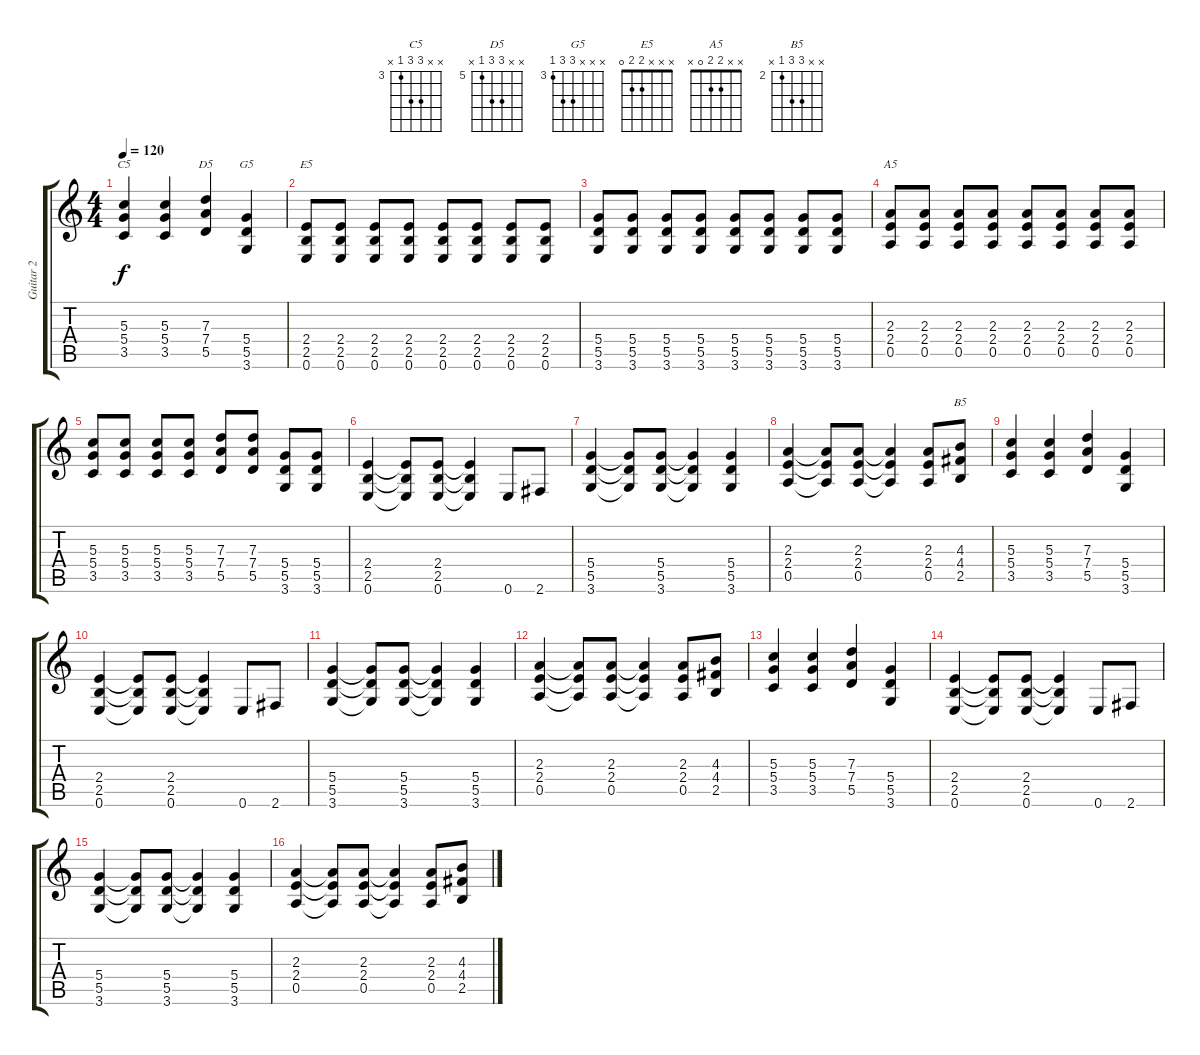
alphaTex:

\track ("Guitar 2" "Guitar 2") {instrument overdrivenguitar}
\staff {score tabs}
\tuning (E4 B3 G3 D3 A2 E2) {hide}
\chord ("C5" x x 5 5 3 x) {firstfret 3}
\chord ("D5" x x 7 7 5 x) {firstfret 5}
\chord ("G5" x x x 5 5 3) {firstfret 3}
\chord ("E5" x x x 2 2 0)
\chord ("A5" x x 2 2 0 x)
\chord ("B5" x x 4 4 2 x) {firstfret 2}
\ts (4 4)
\tempo 120
\clef g2
\ks c
(5.3 5.4 3.5).4{ch "C5" dy f} (5.3 5.4 3.5).4 (7.3 7.4 5.5).4{ch "D5"} (5.4 5.5 3.6).4{ch "G5"} |
(2.4 2.5 0.6).8{ch "E5"} (2.4 2.5 0.6).8 (2.4 2.5 0.6).8 (2.4 2.5 0.6).8 (2.4 2.5 0.6).8 (2.4 2.5 0.6).8 (2.4 2.5 0.6).8 (2.4 2.5 0.6).8 |
(5.4 5.5 3.6).8 (5.4 5.5 3.6).8 (5.4 5.5 3.6).8 (5.4 5.5 3.6).8 (5.4 5.5 3.6).8 (5.4 5.5 3.6).8 (5.4 5.5 3.6).8 (5.4 5.5 3.6).8 |
(2.3 2.4 0.5).8{ch "A5"} (2.3 2.4 0.5).8 (2.3 2.4 0.5).8 (2.3 2.4 0.5).8 (2.3 2.4 0.5).8 (2.3 2.4 0.5).8 (2.3 2.4 0.5).8 (2.3 2.4 0.5).8 |
(5.3 5.4 3.5).8 (5.3 5.4 3.5).8 (5.3 5.4 3.5).8 (5.3 5.4 3.5).8 (7.3 7.4 5.5).8 (7.3 7.4 5.5).8 (5.4 5.5 3.6).8 (5.4 5.5 3.6).8 |
(2.4 2.5 0.6).4 (2.4{t} 2.5{t} 0.6{t}).8 (2.4 2.5 0.6).8 (2.4{t} 2.5{t} 0.6{t}).4 0.6.8 2.6.8 |
(5.4 5.5 3.6).4 (5.4{t} 5.5{t} 3.6{t}).8 (5.4 5.5 3.6).8 (5.4{t} 5.5{t} 3.6{t}).4 (5.4 5.5 3.6).4 |
(2.3 2.4 0.5).4 (2.3{t} 2.4{t} 0.5{t}).8 (2.3 2.4 0.5).8 (2.3{t} 2.4{t} 0.5{t}).4 (2.3 2.4 0.5).8 (4.3 4.4 2.5).8{ch "B5"} |
(5.3 5.4 3.5).4 (5.3 5.4 3.5).4 (7.3 7.4 5.5).4 (5.4 5.5 3.6).4 |
(2.4 2.5 0.6).4 (2.4{t} 2.5{t} 0.6{t}).8 (2.4 2.5 0.6).8 (2.4{t} 2.5{t} 0.6{t}).4 0.6.8 2.6.8 |
(5.4 5.5 3.6).4 (5.4{t} 5.5{t} 3.6{t}).8 (5.4 5.5 3.6).8 (5.4{t} 5.5{t} 3.6{t}).4 (5.4 5.5 3.6).4 |
(2.3 2.4 0.5).4 (2.3{t} 2.4{t} 0.5{t}).8 (2.3 2.4 0.5).8 (2.3{t} 2.4{t} 0.5{t}).4 (2.3 2.4 0.5).8 (4.3 4.4 2.5).8 |
(5.3 5.4 3.5).4 (5.3 5.4 3.5).4 (7.3 7.4 5.5).4 (5.4 5.5 3.6).4 |
(2.4 2.5 0.6).4 (2.4{t} 2.5{t} 0.6{t}).8 (2.4 2.5 0.6).8 (2.4{t} 2.5{t} 0.6{t}).4 0.6.8 2.6.8 |
(5.4 5.5 3.6).4 (5.4{t} 5.5{t} 3.6{t}).8 (5.4 5.5 3.6).8 (5.4{t} 5.5{t} 3.6{t}).4 (5.4 5.5 3.6).4 |
(2.3 2.4 0.5).4 (2.3{t} 2.4{t} 0.5{t}).8 (2.3 2.4 0.5).8 (2.3{t} 2.4{t} 0.5{t}).4 (2.3 2.4 0.5).8 (4.3 4.4 2.5).8
